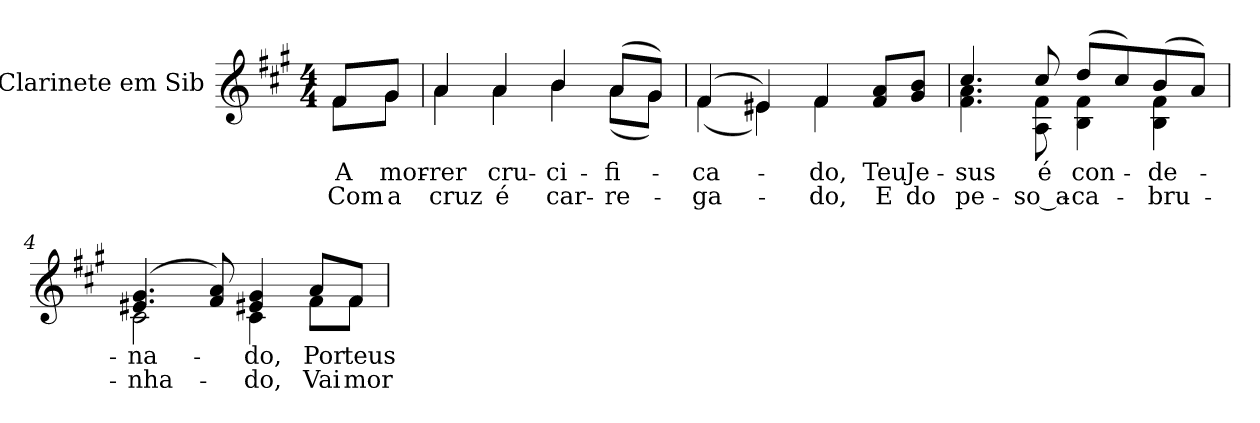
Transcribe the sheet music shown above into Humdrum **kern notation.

**kern	**text	**text
*part1	*part1	*part1
*staff1	*staff1	*staff1
*I"Clarinete em Sib	*	*
*I'Cl.	*	*
!!LO:PB:g=z
*clefG2	*	*
*ITrd1c2	*	*
*k[f#]	*	*
*e:	*	*
*M4/4	*	*
*MM60	*	*
=	=	=
!LO:TX:b:cj:t=1.	!	!
!LO:TX:b:cj:t=2.	!	!
!	!LO:LY:b:color=#000000	!LO:LY:b:color=#000000
*^	*	*
8ei/L	8ei\L	A	Com
!	!	!LO:LY:b:color=#000000	!LO:LY:b:color=#000000
8f#i/J	8f#i\J	mor-	a
=1	=1	=1	=1
!	!	!LO:LY:b:color=#000000	!LO:LY:b:color=#000000
4gi/	4gi\	-rer	cruz
!	!	!LO:LY:b:color=#000000	!LO:LY:b:color=#000000
4gi/	4gi\	cru-	é
!	!	!LO:LY:b:color=#000000	!LO:LY:b:color=#000000
4ai/	4ai\	-ci-	car-
!	!	!LO:LY:b:color=#000000	!LO:LY:b:color=#000000
(8gi/L	(8gi\L	-fi-	-re-
8f#i/J)	8f#i\J)	.	.
=2	=2	=2	=2
!	!	!LO:LY:b:color=#000000	!LO:LY:b:color=#000000
(4ei/	(4ei\	-ca-	-ga-
4d#Xi/)	4d#i\)	.	.
!	!	!LO:LY:b:color=#000000	!LO:LY:b:color=#000000
4ei/	4ei\	-do,	-do,
!	!	!LO:LY:b:color=#000000	!LO:LY:b:color=#000000
8ei/ 8giL	4ryy	Teu	E
!	!	!LO:LY:b:color=#000000	!LO:LY:b:color=#000000
8f#i/ 8aiJ	.	Je-	do
=3	=3	=3	=3
!	!	!LO:LY:b:color=#000000	!LO:LY:b:color=#000000
4.bi/	4.ei\ 4.gi	-sus	pe-
!	!	!LO:LY:b:color=#000000	!LO:LY:b:color=#000000
8bi/	8Gi\ 8ei	é	-so_a-
!	!	!LO:LY:b:color=#000000	!LO:LY:b:color=#000000
(8cci/L	4Ai\ 4ei	con-	-ca-
8bi/)	.	.	.
!	!	!LO:LY:b:color=#000000	!LO:LY:b:color=#000000
(8ai/	4Ai\ 4ei	-de-	-bru-
8gi/J)	.	.	.
=4	=4	=4	=4
!	!	!LO:LY:b:color=#000000	!LO:LY:b:color=#000000
(4.d#Xi/ 4.f#i	2Bi\	-na-	-nha-
8ei/ 8gi)	.	.	.
!	!	!LO:LY:b:color=#000000	!LO:LY:b:color=#000000
4d#Xi/ 4f#i	4Bi\	-do,	-do,
!	!	!LO:LY:b:color=#000000	!LO:LY:b:color=#000000
8gi/L	8ei\L	Por	Vai
!	!	!LO:LY:b:color=#000000	!LO:LY:b:color=#000000
8ei/J	8ei\J	teus	mor-
*v	*v	*	*
=	=	=
*-	*-	*-
